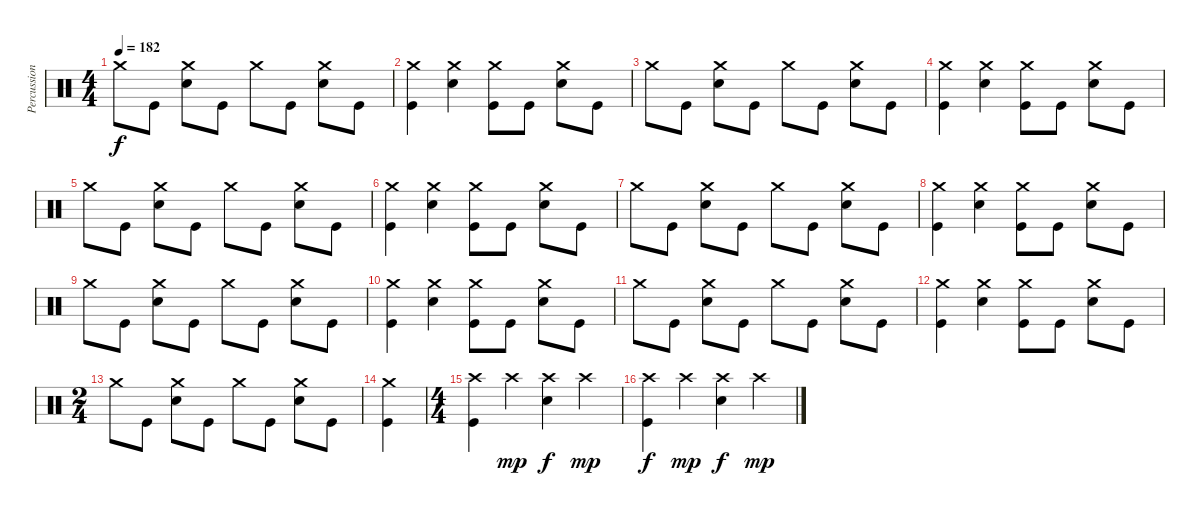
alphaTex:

\track ("Percussion" "Percussion") {instrument percussion}
\staff {score}
\articulation defaults
\ts (4 4)
\tempo 182
\clef neutral
\ks c "Crash medium (hit)".8{dy f} "Kick (hit)".8
("Crash medium (hit)" "Electric Snare (hit)").8 "Kick (hit)".8 "Crash medium (hit)".8 "Kick (hit)".8 ("Crash medium (hit)" "Electric Snare (hit)").8 "Kick (hit)".8 |
("Crash medium (hit)" "Kick (hit)").4 ("Crash medium (hit)" "Electric Snare (hit)").4 ("Crash medium (hit)" "Kick (hit)").8 "Kick (hit)".8 ("Crash medium (hit)" "Electric Snare (hit)").8 "Kick (hit)".8 |
"Crash medium (hit)".8 "Kick (hit)".8 ("Crash medium (hit)" "Electric Snare (hit)").8 "Kick (hit)".8 "Crash medium (hit)".8 "Kick (hit)".8 ("Crash medium (hit)" "Electric Snare (hit)").8 "Kick (hit)".8 |
("Crash medium (hit)" "Kick (hit)").4 ("Crash medium (hit)" "Electric Snare (hit)").4 ("Crash medium (hit)" "Kick (hit)").8 "Kick (hit)".8 ("Crash medium (hit)" "Electric Snare (hit)").8 "Kick (hit)".8 |
"Crash medium (hit)".8 "Kick (hit)".8 ("Crash medium (hit)" "Electric Snare (hit)").8 "Kick (hit)".8 "Crash medium (hit)".8 "Kick (hit)".8 ("Crash medium (hit)" "Electric Snare (hit)").8 "Kick (hit)".8 |
("Crash medium (hit)" "Kick (hit)").4 ("Crash medium (hit)" "Electric Snare (hit)").4 ("Crash medium (hit)" "Kick (hit)").8 "Kick (hit)".8 ("Crash medium (hit)" "Electric Snare (hit)").8 "Kick (hit)".8 |
"Crash medium (hit)".8 "Kick (hit)".8 ("Crash medium (hit)" "Electric Snare (hit)").8 "Kick (hit)".8 "Crash medium (hit)".8 "Kick (hit)".8 ("Crash medium (hit)" "Electric Snare (hit)").8 "Kick (hit)".8 |
("Crash medium (hit)" "Kick (hit)").4 ("Crash medium (hit)" "Electric Snare (hit)").4 ("Crash medium (hit)" "Kick (hit)").8 "Kick (hit)".8 ("Crash medium (hit)" "Electric Snare (hit)").8 "Kick (hit)".8 |
"Crash medium (hit)".8 "Kick (hit)".8 ("Crash medium (hit)" "Electric Snare (hit)").8 "Kick (hit)".8 "Crash medium (hit)".8 "Kick (hit)".8 ("Crash medium (hit)" "Electric Snare (hit)").8 "Kick (hit)".8 |
("Crash medium (hit)" "Kick (hit)").4 ("Crash medium (hit)" "Electric Snare (hit)").4 ("Crash medium (hit)" "Kick (hit)").8 "Kick (hit)".8 ("Crash medium (hit)" "Electric Snare (hit)").8 "Kick (hit)".8 |
"Crash medium (hit)".8 "Kick (hit)".8 ("Crash medium (hit)" "Electric Snare (hit)").8 "Kick (hit)".8 "Crash medium (hit)".8 "Kick (hit)".8 ("Crash medium (hit)" "Electric Snare (hit)").8 "Kick (hit)".8 |
("Crash medium (hit)" "Kick (hit)").4 ("Crash medium (hit)" "Electric Snare (hit)").4 ("Crash medium (hit)" "Kick (hit)").8 "Kick (hit)".8 ("Crash medium (hit)" "Electric Snare (hit)").8 "Kick (hit)".8 |
\ts (2 4)
"Crash medium (hit)".8 "Kick (hit)".8 ("Crash medium (hit)" "Electric Snare (hit)").8 "Kick (hit)".8 "Crash medium (hit)".8 "Kick (hit)".8 ("Crash medium (hit)" "Electric Snare (hit)").8 "Kick (hit)".8 |
("Crash medium (hit)" "Kick (hit)").4 |
\ts (4 4)
("Crash high (hit)" "Kick (hit)").4 "Crash high (hit)".4{dy mp} ("Crash high (hit)" "Electric Snare (hit)").4{dy f} "Crash high (hit)".4{dy mp} |
("Crash high (hit)" "Kick (hit)").4{dy f} "Crash high (hit)".4{dy mp} ("Crash high (hit)" "Electric Snare (hit)").4{dy f} "Crash high (hit)".4{dy mp}
